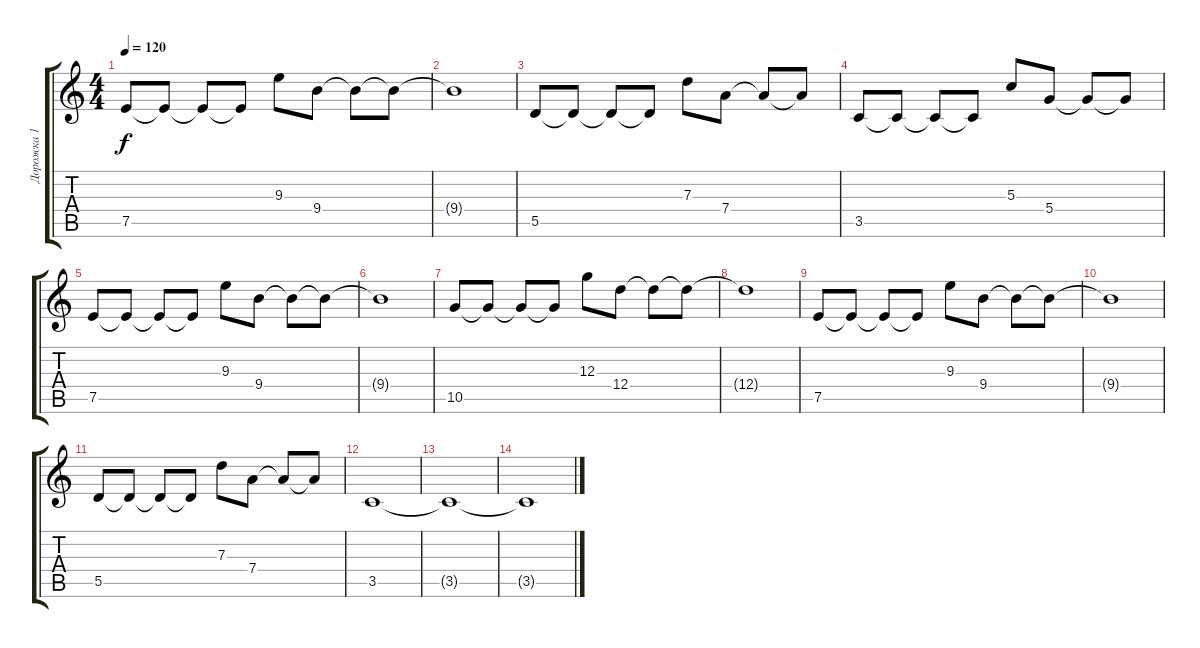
\track ("Дорожка 1" "Дорожка 1") {instrument distortionguitar}
\staff {score tabs}
\tuning (E4 B3 G3 D3 A2 E2) {hide}
\ts (4 4)
\tempo 120
\clef g2
\ks c
7.5.8{dy f} 7.5{t}.8 7.5{t}.8 7.5{t}.8 9.3.8 9.4.8 9.4{t}.8 9.4{t}.8 |
9.4{t}.1 |
5.5.8 5.5{t}.8 5.5{t}.8 5.5{t}.8 7.3.8 7.4.8 7.4{t}.8 7.4{t}.8 |
3.5.8 3.5{t}.8 3.5{t}.8 3.5{t}.8 5.3.8 5.4.8 5.4{t}.8 5.4{t}.8 |
7.5.8 7.5{t}.8 7.5{t}.8 7.5{t}.8 9.3.8 9.4.8 9.4{t}.8 9.4{t}.8 |
9.4{t}.1 |
10.5.8 10.5{t}.8 10.5{t}.8 10.5{t}.8 12.3.8 12.4.8 12.4{t}.8 12.4{t}.8 |
12.4{t}.1 |
7.5.8 7.5{t}.8 7.5{t}.8 7.5{t}.8 9.3.8 9.4.8 9.4{t}.8 9.4{t}.8 |
9.4{t}.1 |
5.5.8 5.5{t}.8 5.5{t}.8 5.5{t}.8 7.3.8 7.4.8 7.4{t}.8 7.4{t}.8 |
3.5.1 |
3.5{t}.1 |
3.5{t}.1
